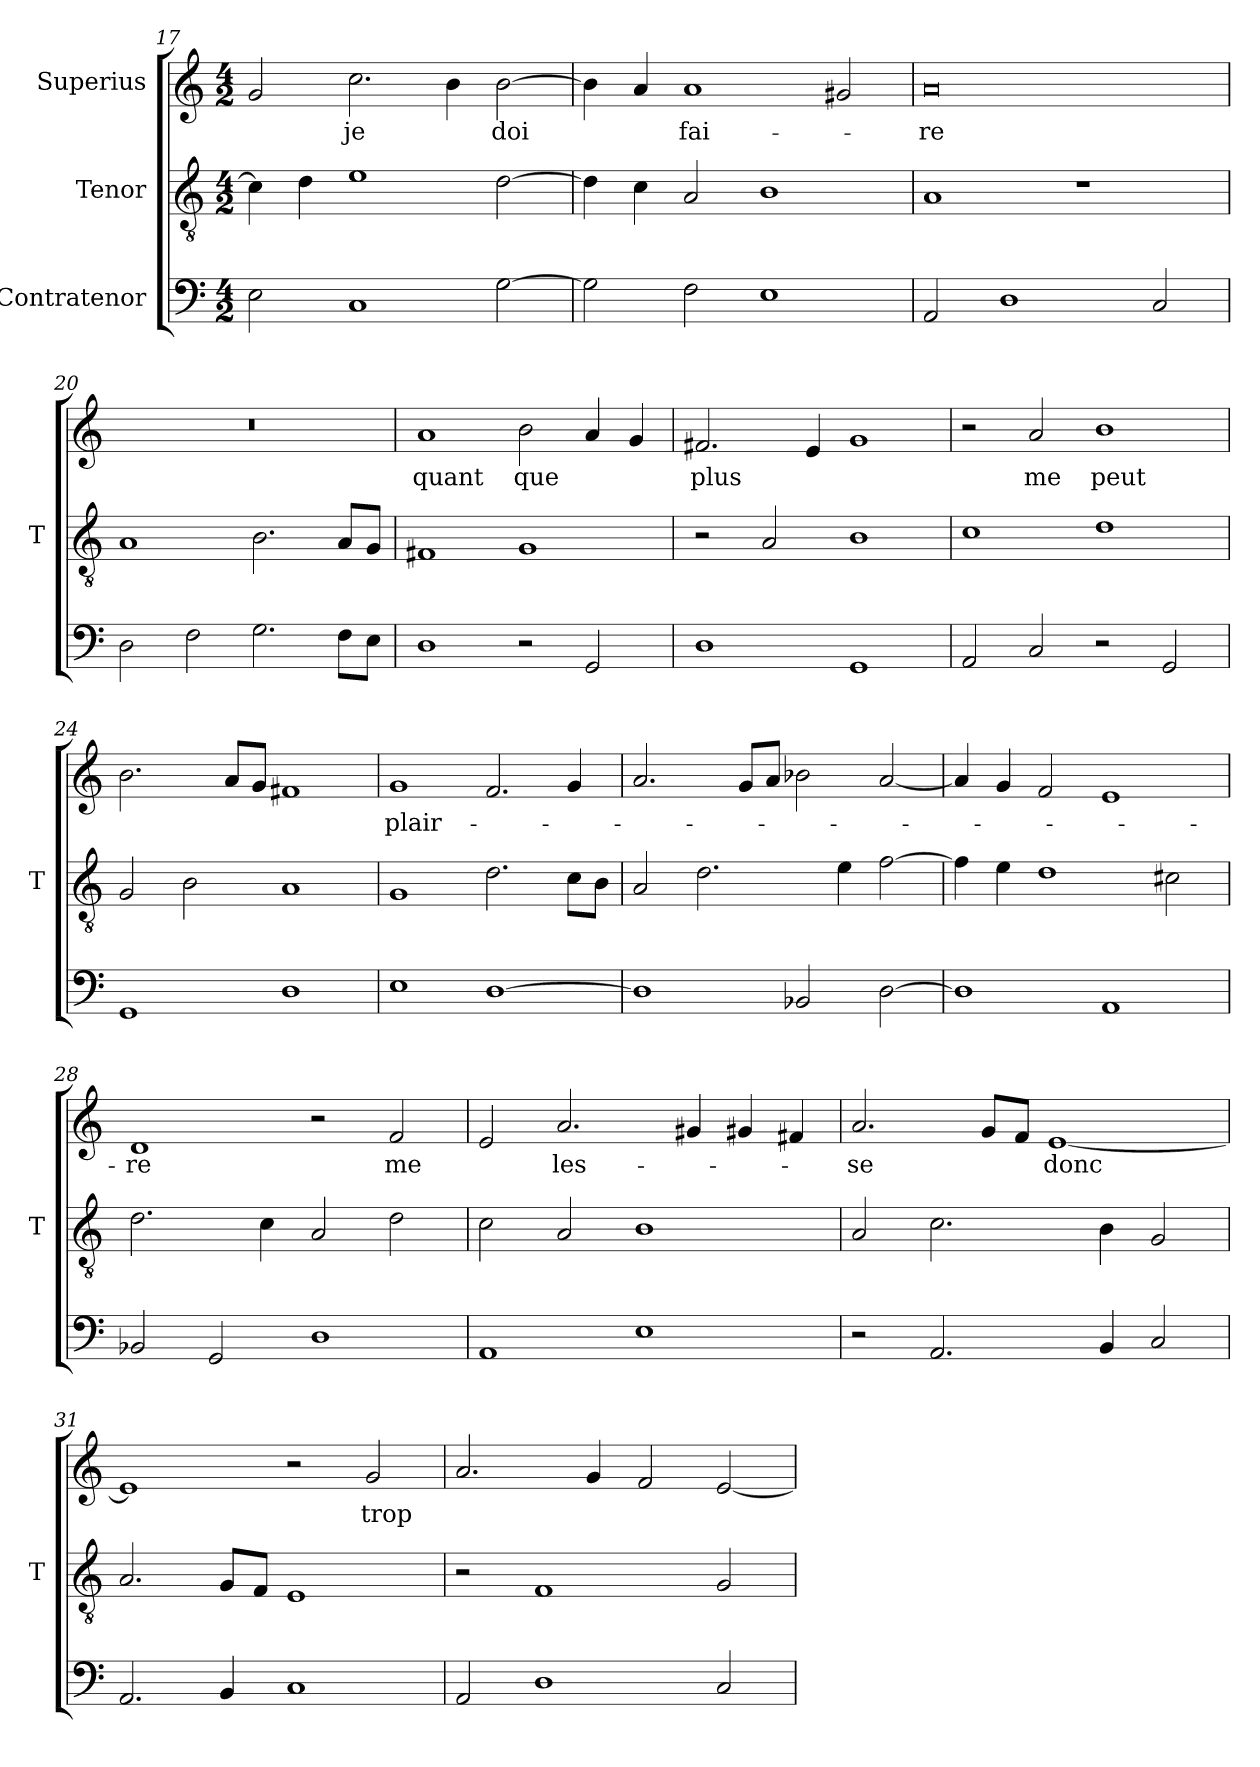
**kern	**kern	**kern	**text
*part3	*part2	*part1	*part1
*staff3	*staff2	*staff1	*staff1
*I"Contratenor	*I"Tenor	*I"Superius	*
*	*I'T	*	*
*clefF4	*clefGv2	*clefG2	*
*M4/2	*M4/2	*M4/2	*
=17	=17	=17	=17
2E	4c]	2g	.
.	4d	.	.
1C	1e	2.cc	-je
.	.	4b	.
[2G	[2d	[2b	-doi
=18	=18	=18	=18
2G]	4d]	4b]	.
.	4c	4a	.
2F	2A	1a	fai-
1E	1B	.	.
.	.	2g#X	.
=19	=19	=19	=19
2AA	1A	0a	-re
1D	.	.	.
.	1r	.	.
2C	.	.	.
=20	=20	=20	=20
2D	1A	0r	.
2F	.	.	.
2.G	2.B	.	.
8F\L	8A/L	.	.
8E\J	8G/J	.	.
=21	=21	=21	=21
1D	1F#X	1a	-quant
2r	1G	2b	-que
2GG	.	4a	.
.	.	4g	.
=22	=22	=22	=22
1D	2r	2.f#X	-plus
.	2A	.	.
.	.	4e	.
1GG	1B	1g	.
=23	=23	=23	=23
2AA	1c	2r	.
2C	.	2a	-me
2r	1d	1b	-peut
2GG	.	.	.
=24	=24	=24	=24
1GG	2G	2.b	.
.	2B	.	.
.	.	8a/L	.
.	.	8g/J	.
1D	1A	1f#X	.
=25	=25	=25	=25
1E	1G	1g	plair-
[1D	2.d	2.f	.
.	8c\L	4g	.
.	8B\J	.	.
=26	=26	=26	=26
1D]	2A	2.a	.
.	2.d	.	.
.	.	8g/L	.
.	.	8a/J	.
2BB-X	.	2b-X	.
.	4e	.	.
[2D	[2f	[2a	.
=27	=27	=27	=27
1D]	4f]	4a]	.
.	4e	4g	.
.	1d	2f	.
1AA	.	1e	.
.	2c#X	.	.
=28	=28	=28	=28
2BB-X	2.d	1d	-re
2GG	.	.	.
.	4c	.	.
1D	2A	2r	.
.	2d	2f	-me
=29	=29	=29	=29
1AA	2c	2e	.
.	2A	2.a	les-
1E	1B	.	.
.	.	4g#X	.
.	.	4g#X	.
.	.	4f#X	.
=30	=30	=30	=30
2r	2A	2.a	-se
2.AA	2.c	.	.
.	.	8g/L	.
.	.	8f/J	.
.	.	[1e	-donc
4BB	4B	.	.
2C	2G	.	.
=31	=31	=31	=31
2.AA	2.A	1e]	.
4BB	8G/L	.	.
.	8F/J	.	.
1C	1E	2r	.
.	.	2g	-trop
=32	=32	=32	=32
2AA	2r	2.a	.
1D	1F	.	.
.	.	4g	.
.	.	2f	.
2C	2G	[2e	.
=	=	=	=
*-	*-	*-	*-
